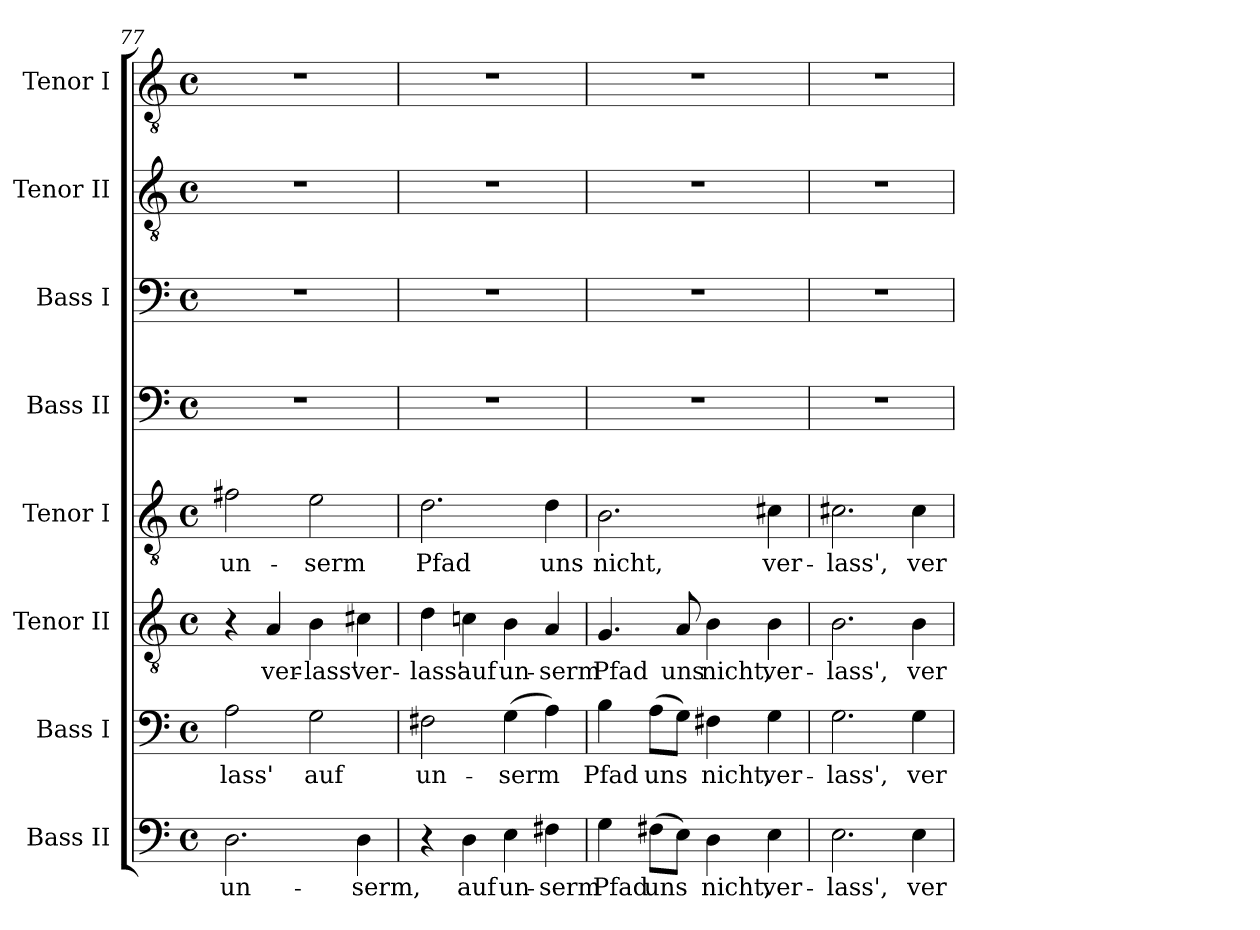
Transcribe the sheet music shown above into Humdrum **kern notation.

**kern	**text	**kern	**text	**kern	**text	**kern	**text	**kern	**kern	**kern	**kern
*part8	*part8	*part7	*part7	*part6	*part6	*part5	*part5	*part4	*part3	*part2	*part1
*staff8	*staff8	*staff7	*staff7	*staff6	*staff6	*staff5	*staff5	*staff4	*staff3	*staff2	*staff1
*I"Bass II	*	*I"Bass I	*	*I"Tenor II	*	*I"Tenor I	*	*I"Bass II	*I"Bass I	*I"Tenor II	*I"Tenor I
*I'B.	*	*I'B.	*	*I'T.	*	*I'T.	*	*I'B.	*I'B.	*I'T.	*I'T.
!!LO:LB:g=z
*clefF4	*	*clefF4	*	*clefGv2	*	*clefGv2	*	*clefF4	*clefF4	*clefGv2	*clefGv2
*	*	*	*	*ITrd7c12	*	*ITrd7c12	*	*	*	*ITrd7c12	*ITrd7c12
*k[]	*	*k[]	*	*k[]	*	*k[]	*	*k[]	*k[]	*k[]	*k[]
*C:	*	*C:	*	*C:	*	*C:	*	*C:	*C:	*C:	*C:
*M4/4	*	*M4/4	*	*M4/4	*	*M4/4	*	*M4/4	*M4/4	*M4/4	*M4/4
*met(c)	*	*met(c)	*	*met(c)	*	*met(c)	*	*met(c)	*met(c)	*met(c)	*met(c)
=77	=77	=77	=77	=77	=77	=77	=77	=77	=77	=77	=77
!	!LO:LY:b:color=#000000	!	!	!	!	!	!	!	!	!	!
!	!	!	!LO:LY:b:color=#000000	!	!	!	!	!	!	!	!
!	!	!	!	!	!	!	!LO:LY:b:color=#000000	!	!	!	!
2.Di\	un-	2Ai\	-lass'	4r	.	2F#Xi\	un-	1r	1r	1r	1r
!	!	!	!	!	!LO:LY:b:color=#000000	!	!	!	!	!	!
.	.	.	.	4AAi/	ver-	.	.	.	.	.	.
!	!	!	!LO:LY:b:color=#000000	!	!	!	!	!	!	!	!
!	!	!	!	!	!LO:LY:b:color=#000000	!	!	!	!	!	!
!	!	!	!	!	!	!	!LO:LY:b:color=#000000	!	!	!	!
.	.	2Gi\	auf	4BBi\	-lass'	2Ei\	-serm	.	.	.	.
!	!LO:LY:b:color=#000000	!	!	!	!	!	!	!	!	!	!
!	!	!	!	!	!LO:LY:b:color=#000000	!	!	!	!	!	!
4Di\	-serm,	.	.	4C#Xi\	ver-	.	.	.	.	.	.
=78	=78	=78	=78	=78	=78	=78	=78	=78	=78	=78	=78
!	!	!	!LO:LY:b:color=#000000	!	!	!	!	!	!	!	!
!	!	!	!	!	!LO:LY:b:color=#000000	!	!	!	!	!	!
!	!	!	!	!	!	!	!LO:LY:b:color=#000000	!	!	!	!
4r	.	2F#Xi\	un-	4Di\	-lass'	2.Di\	Pfad	1r	1r	1r	1r
!	!LO:LY:b:color=#000000	!	!	!	!	!	!	!	!	!	!
!	!	!	!	!	!LO:LY:b:color=#000000	!	!	!	!	!	!
4Di\	auf	.	.	4Cni\	auf	.	.	.	.	.	.
!	!LO:LY:b:color=#000000	!	!	!	!	!	!	!	!	!	!
!	!	!	!LO:LY:b:color=#000000	!	!	!	!	!	!	!	!
!	!	!	!	!	!LO:LY:b:color=#000000	!	!	!	!	!	!
4Ei\	un-	(4Gi\	-serm	4BBi\	un-	.	.	.	.	.	.
!	!LO:LY:b:color=#000000	!	!	!	!	!	!	!	!	!	!
!	!	!	!	!	!LO:LY:b:color=#000000	!	!	!	!	!	!
!	!	!	!	!	!	!	!LO:LY:b:color=#000000	!	!	!	!
4F#Xi\	-serm	4Ai\)	.	4AAi/	-serm	4Di\	uns	.	.	.	.
=79	=79	=79	=79	=79	=79	=79	=79	=79	=79	=79	=79
!	!LO:LY:b:color=#000000	!	!	!	!	!	!	!	!	!	!
!	!	!	!LO:LY:b:color=#000000	!	!	!	!	!	!	!	!
!	!	!	!	!	!LO:LY:b:color=#000000	!	!	!	!	!	!
!	!	!	!	!	!	!	!LO:LY:b:color=#000000	!	!	!	!
4Gi\	Pfad	4Bi\	Pfad	4.GGi/	Pfad	2.BBi\	nicht,	1r	1r	1r	1r
!	!LO:LY:b:color=#000000	!	!	!	!	!	!	!	!	!	!
!	!	!	!LO:LY:b:color=#000000	!	!	!	!	!	!	!	!
(8F#Xi\L	uns	(8Ai\L	uns	.	.	.	.	.	.	.	.
!	!	!	!	!	!LO:LY:b:color=#000000	!	!	!	!	!	!
8Ei\J)	.	8Gi\J)	.	8AAi/	uns	.	.	.	.	.	.
!	!LO:LY:b:color=#000000	!	!	!	!	!	!	!	!	!	!
!	!	!	!LO:LY:b:color=#000000	!	!	!	!	!	!	!	!
!	!	!	!	!	!LO:LY:b:color=#000000	!	!	!	!	!	!
4Di\	nicht,	4F#Xi\	nicht,	4BBi\	nicht,	.	.	.	.	.	.
!	!LO:LY:b:color=#000000	!	!	!	!	!	!	!	!	!	!
!	!	!	!LO:LY:b:color=#000000	!	!	!	!	!	!	!	!
!	!	!	!	!	!LO:LY:b:color=#000000	!	!	!	!	!	!
!	!	!	!	!	!	!	!LO:LY:b:color=#000000	!	!	!	!
4Ei\	ver-	4Gi\	ver-	4BBi\	ver-	4C#Xi\	ver-	.	.	.	.
=80	=80	=80	=80	=80	=80	=80	=80	=80	=80	=80	=80
!	!LO:LY:b:color=#000000	!	!	!	!	!	!	!	!	!	!
!	!	!	!LO:LY:b:color=#000000	!	!	!	!	!	!	!	!
!	!	!	!	!	!LO:LY:b:color=#000000	!	!	!	!	!	!
!	!	!	!	!	!	!	!LO:LY:b:color=#000000	!	!	!	!
2.Ei\	-lass',	2.Gi\	-lass',	2.BBi\	-lass',	2.C#Xi\	-lass',	1r	1r	1r	1r
!	!LO:LY:b:color=#000000	!	!	!	!	!	!	!	!	!	!
!	!	!	!LO:LY:b:color=#000000	!	!	!	!	!	!	!	!
!	!	!	!	!	!LO:LY:b:color=#000000	!	!	!	!	!	!
!	!	!	!	!	!	!	!LO:LY:b:color=#000000	!	!	!	!
4Ei\	ver-	4Gi\	ver-	4BBi\	ver-	4C#i\	ver-	.	.	.	.
=	=	=	=	=	=	=	=	=	=	=	=
*-	*-	*-	*-	*-	*-	*-	*-	*-	*-	*-	*-
